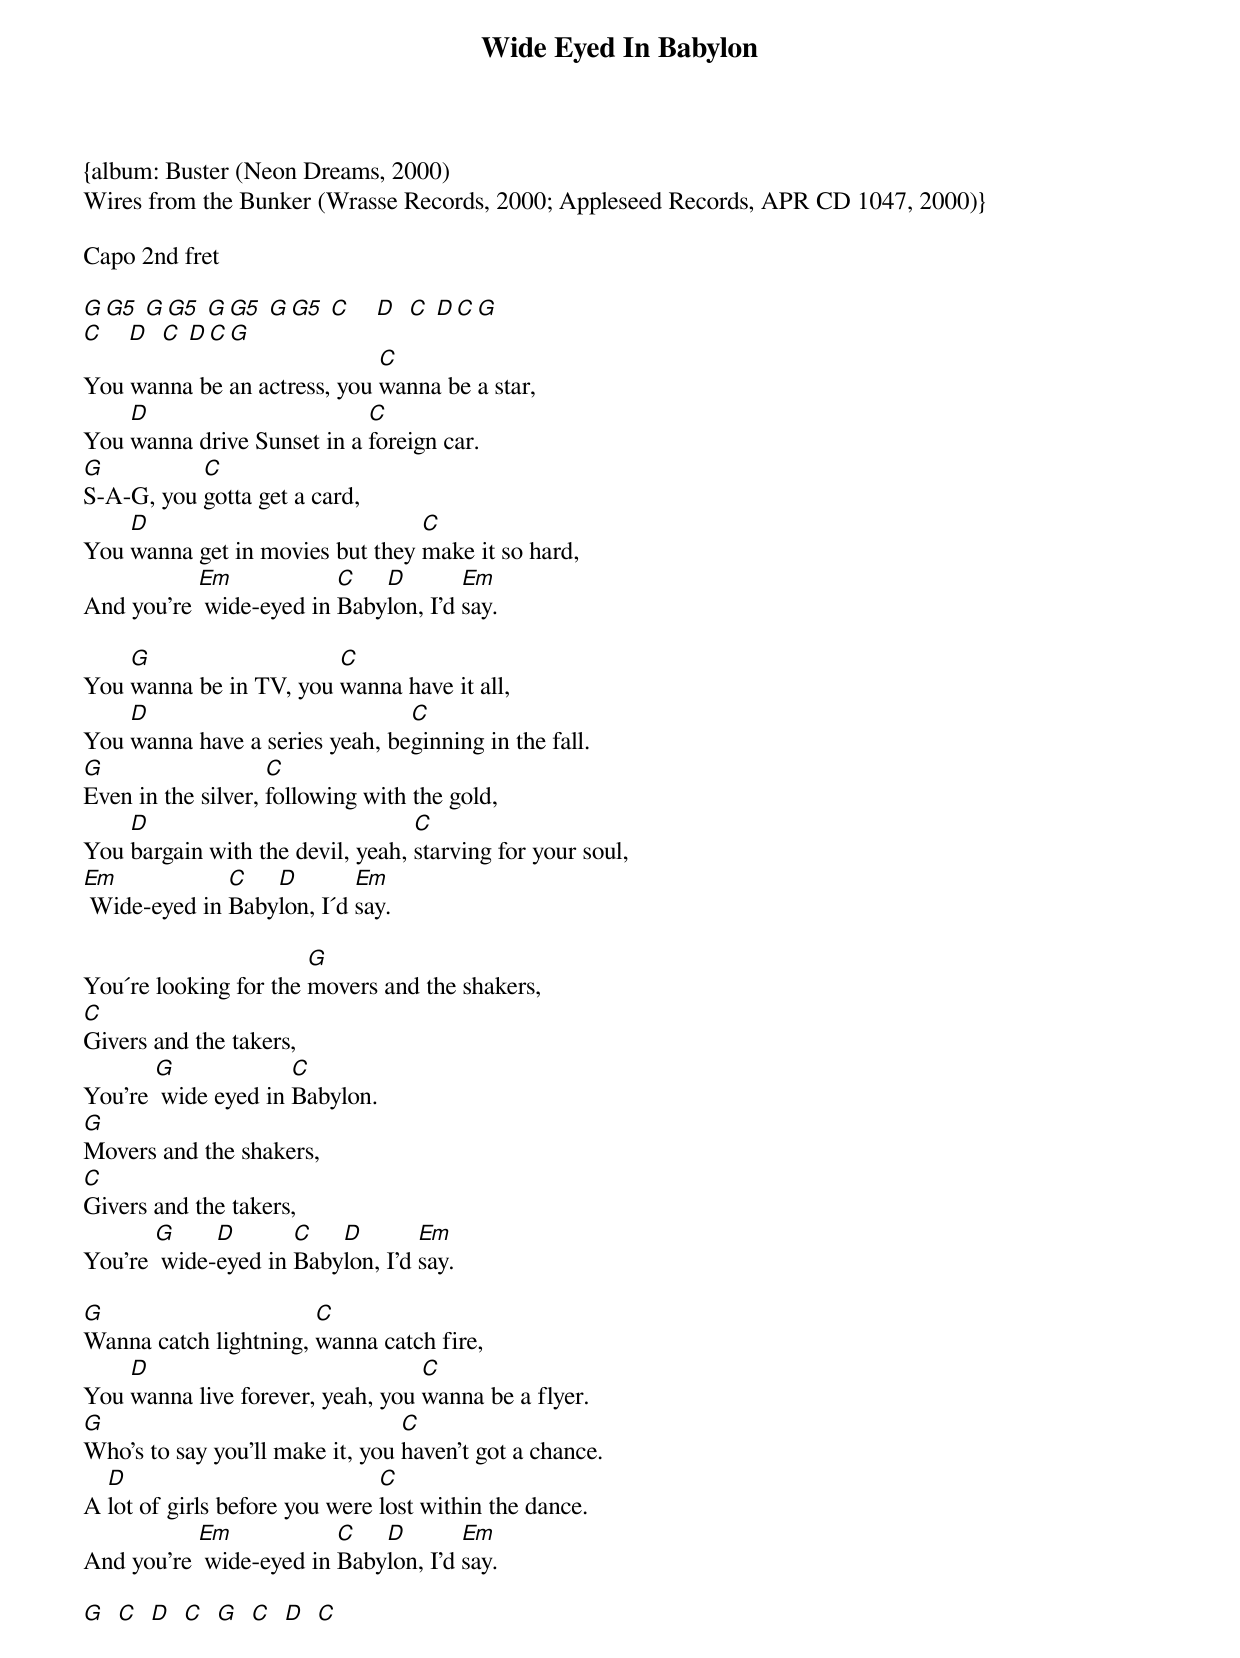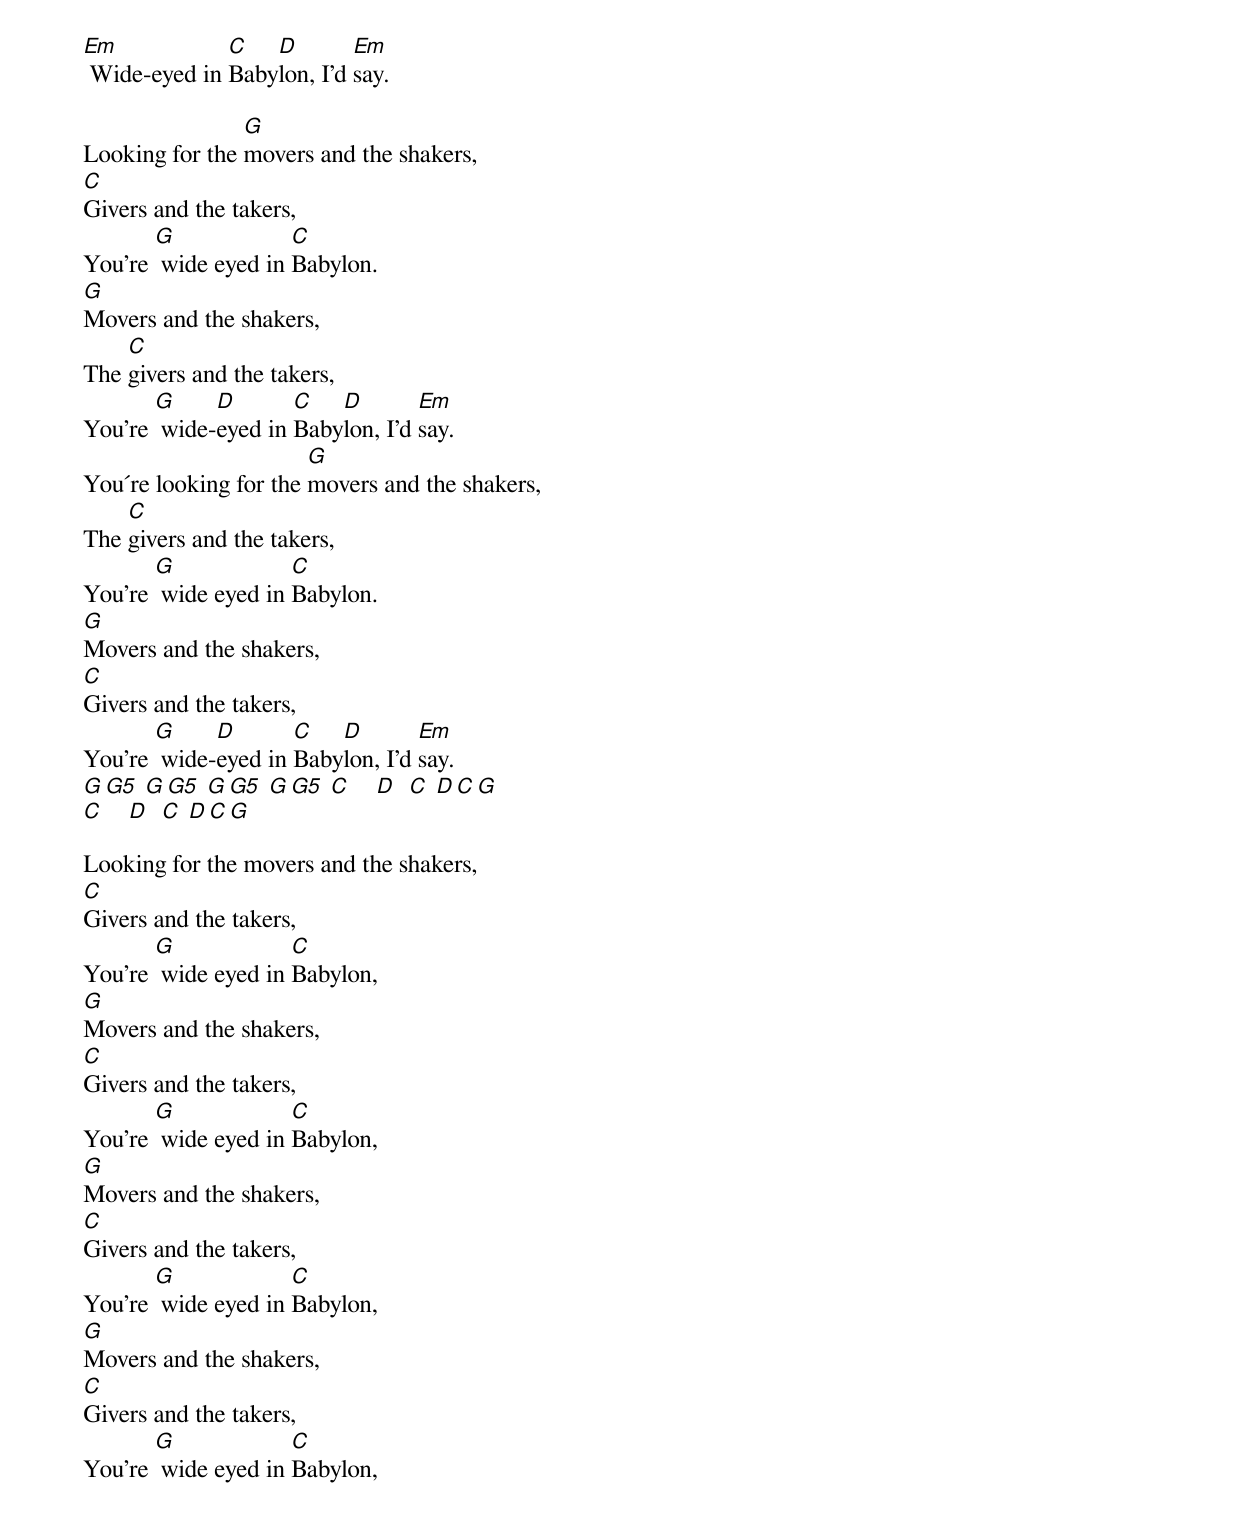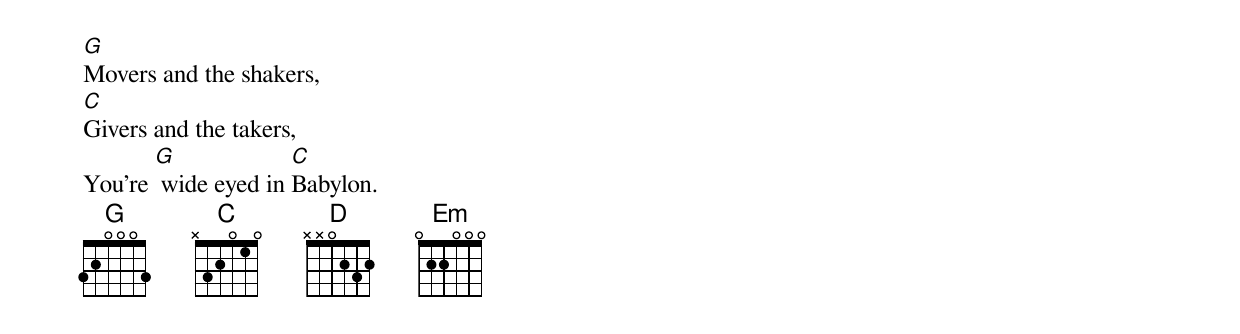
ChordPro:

{title: Wide Eyed In Babylon}
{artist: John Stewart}
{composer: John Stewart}
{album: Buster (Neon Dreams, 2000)
Wires from the Bunker (Wrasse Records, 2000; Appleseed Records, APR CD 1047, 2000)}

Capo 2nd fret

[G][G5] [G][G5] [G][G5] [G][G5] [C]    [D]  [C] [D][C][G]
[C]    [D]  [C] [D][C][G]
You wanna be an actress, you [C]wanna be a star,
You [D]wanna drive Sunset in a [C]foreign car.
[G]S-A-G, you [C]gotta get a card,
You [D]wanna get in movies but they [C]make it so hard,
And you’re [Em] wide-eyed in [C]Baby[D]lon, I’d [Em]say.

You [G]wanna be in TV, you [C]wanna have it all,
You [D]wanna have a series yeah, be[C]ginning in the fall.
[G]Even in the silver, [C]following with the gold,
You [D]bargain with the devil, yeah, [C]starving for your soul,
[Em] Wide-eyed in [C]Baby[D]lon, I´d [Em]say.

You´re looking for the [G]movers and the shakers,
[C]Givers and the takers,
You’re [G] wide eyed in [C]Babylon.
[G]Movers and the shakers,
[C]Givers and the takers,
You’re [G] wide-[D]eyed in [C]Baby[D]lon, I’d [Em]say.

[G]Wanna catch lightning, [C]wanna catch fire,
You [D]wanna live forever, yeah, you [C]wanna be a flyer.
[G]Who’s to say you’ll make it, you [C]haven’t got a chance.
A [D]lot of girls before you were [C]lost within the dance.
And you’re [Em] wide-eyed in [C]Baby[D]lon, I’d [Em]say.

[G]  [C]  [D]  [C]  [G]  [C]  [D]  [C]
[Em] Wide-eyed in [C]Baby[D]lon, I’d [Em]say.

Looking for the [G]movers and the shakers,
[C]Givers and the takers,
You’re [G] wide eyed in [C]Babylon.
[G]Movers and the shakers,
The [C]givers and the takers,
You’re [G] wide-[D]eyed in [C]Baby[D]lon, I’d [Em]say.
You´re looking for the [G]movers and the shakers,
The [C]givers and the takers,
You’re [G] wide eyed in [C]Babylon.
[G]Movers and the shakers,
[C]Givers and the takers,
You’re [G] wide-[D]eyed in [C]Baby[D]lon, I’d [Em]say.
[G][G5] [G][G5] [G][G5] [G][G5] [C]    [D]  [C] [D][C][G]
[C]    [D]  [C] [D][C][G]

Looking for the movers and the shakers,
[C]Givers and the takers,
You’re [G] wide eyed in [C]Babylon,
[G]Movers and the shakers,
[C]Givers and the takers,
You’re [G] wide eyed in [C]Babylon,
[G]Movers and the shakers,
[C]Givers and the takers,
You’re [G] wide eyed in [C]Babylon,
[G]Movers and the shakers,
[C]Givers and the takers,
You’re [G] wide eyed in [C]Babylon,
[G]Movers and the shakers,
[C]Givers and the takers,
You’re [G] wide eyed in [C]Babylon.
